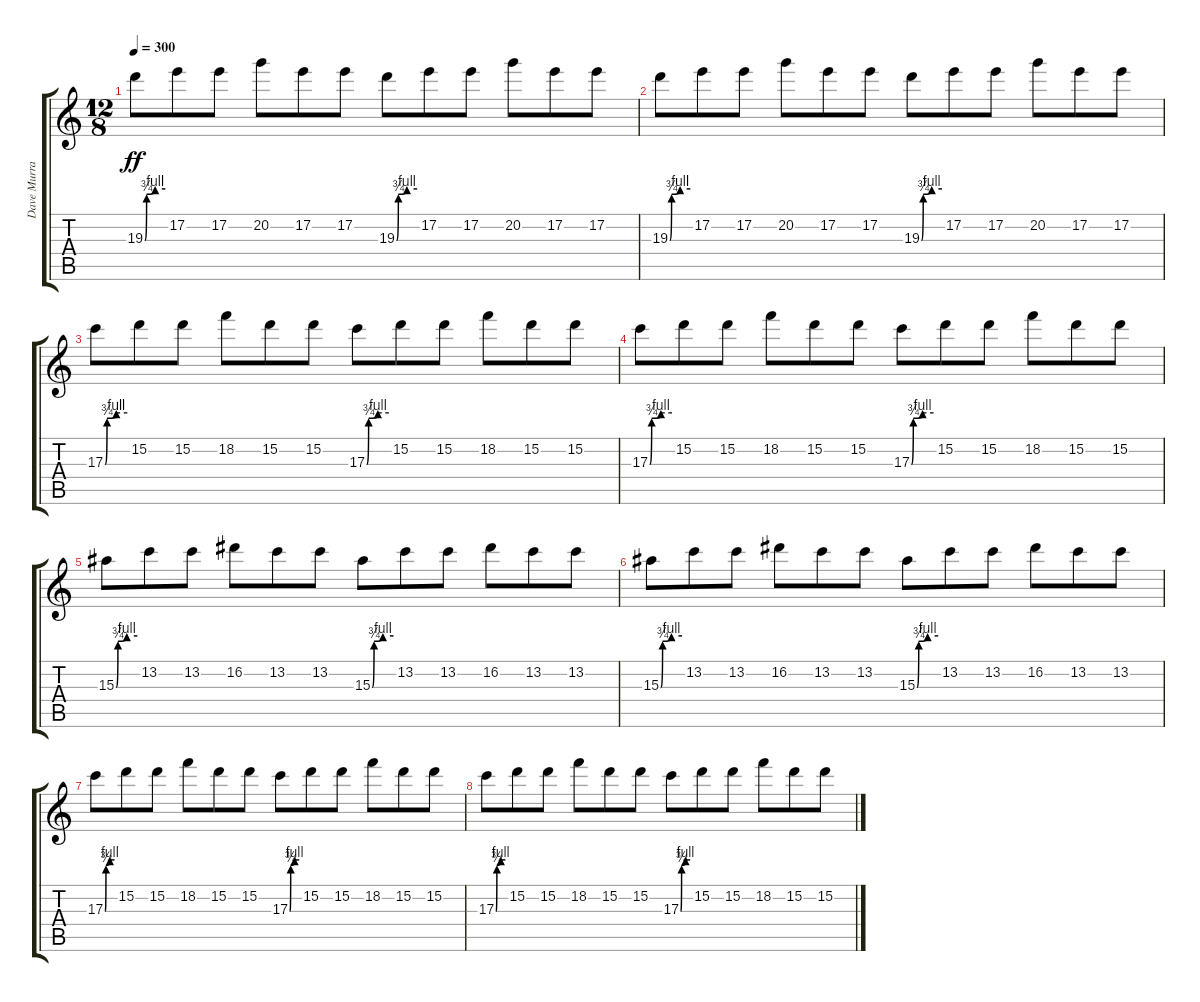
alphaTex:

\track ("Dave Murray" "Dave Murra") {instrument overdrivenguitar}
\staff {score tabs}
\tuning (E4 B3 G3 D3 A2 E2) {hide}
\ts (12 8)
\tempo 300
\clef g2
\ks c
19.3{be (custom 0 0 5 3 30 4 60 4)}.8{dy ff} 17.2.8 17.2.8 20.2.8 17.2.8 17.2.8 19.3{be (custom 0 0 5 3 30 4 60 4)}.8 17.2.8 17.2.8 20.2.8 17.2.8 17.2.8 |
19.3{be (custom 0 0 5 3 30 4 60 4)}.8 17.2.8 17.2.8 20.2.8 17.2.8 17.2.8 19.3{be (custom 0 0 5 3 30 4 60 4)}.8 17.2.8 17.2.8 20.2.8 17.2.8 17.2.8 |
17.3{be (custom 0 0 5 3 30 4 60 4)}.8 15.2.8 15.2.8 18.2.8 15.2.8 15.2.8 17.3{be (custom 0 0 5 3 30 4 60 4)}.8 15.2.8 15.2.8 18.2.8 15.2.8 15.2.8 |
17.3{be (custom 0 0 5 3 30 4 60 4)}.8 15.2.8 15.2.8 18.2.8 15.2.8 15.2.8 17.3{be (custom 0 0 5 3 30 4 60 4)}.8 15.2.8 15.2.8 18.2.8 15.2.8 15.2.8 |
15.3{be (custom 0 0 5 3 30 4 60 4)}.8 13.2.8 13.2.8 16.2.8 13.2.8 13.2.8 15.3{be (custom 0 0 5 3 30 4 60 4)}.8 13.2.8 13.2.8 16.2.8 13.2.8 13.2.8 |
15.3{be (custom 0 0 5 3 30 4 60 4)}.8 13.2.8 13.2.8 16.2.8 13.2.8 13.2.8 15.3{be (custom 0 0 5 3 30 4 60 4)}.8 13.2.8 13.2.8 16.2.8 13.2.8 13.2.8 |
17.3{be (custom 0 0 5 3 30 4 60 4)}.8 15.2.8 15.2.8 18.2.8 15.2.8 15.2.8 17.3{be (custom 0 0 5 3 30 4 60 4)}.8 15.2.8 15.2.8 18.2.8 15.2.8 15.2.8 |
17.3{be (custom 0 0 5 3 30 4 60 4)}.8 15.2.8 15.2.8 18.2.8 15.2.8 15.2.8 17.3{be (custom 0 0 5 3 30 4 60 4)}.8 15.2.8 15.2.8 18.2.8 15.2.8 15.2.8
